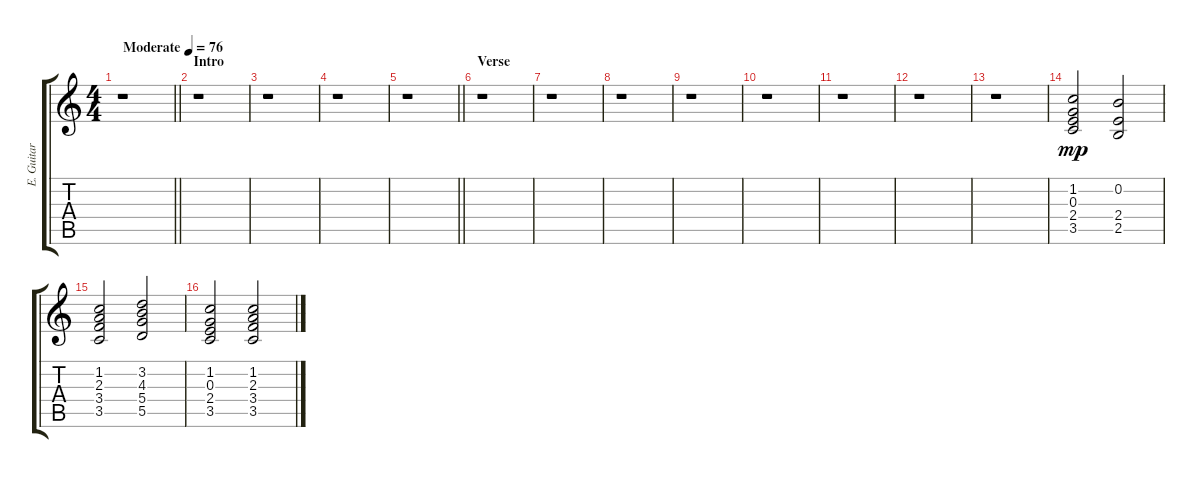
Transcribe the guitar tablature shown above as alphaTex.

\track ("E. Guitar" "E. Guitar") {instrument overdrivenguitar}
\staff {score tabs}
\tuning (E4 B3 G3 D3 A2 E2) {hide}
\ts (4 4)
\tempo (76 "Moderate")
\clef g2
\barLineRight lightlight
\ks c
r.1{dy mp instrument overdrivenguitar} |
\section ("" "Intro")
r.1 |
r.1 |
r.1 |
\barLineRight lightlight
r.1 |
\section ("" "Verse")
r.1 |
r.1 |
r.1 |
r.1 |
r.1 |
r.1 |
r.1 |
r.1 |
(1.2 0.3 2.4 3.5).2 (0.2 2.4 2.5).2 |
(1.2 2.3 3.4 3.5).2 (3.2 4.3 5.4 5.5).2 |
(1.2 0.3 2.4 3.5).2 (1.2 2.3 3.4 3.5).2
